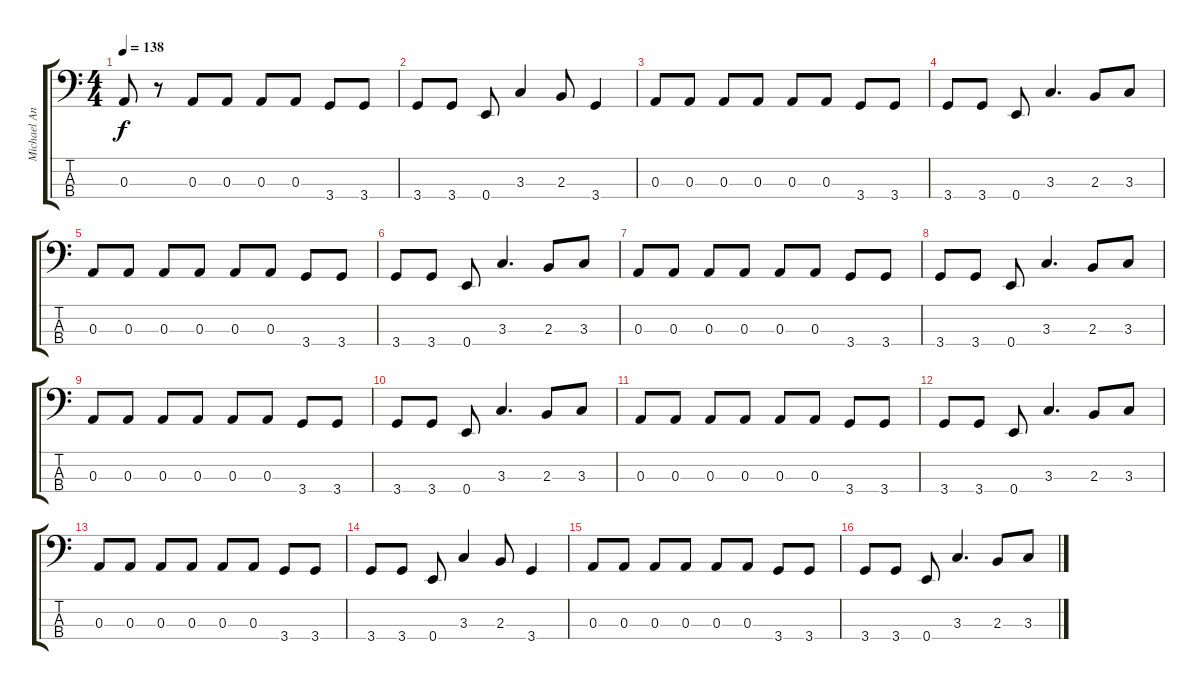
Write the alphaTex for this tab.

\track ("Michael Anthony (Bass)" "Michael An") {instrument electricbasspick}
\staff {score tabs}
\tuning (G2 D2 A1 E1) {hide}
\ts (4 4)
\tempo 138
\clef f4
\ks c
0.3.8{dy f} r.8 0.3.8 0.3.8 0.3.8 0.3.8 3.4.8 3.4.8 |
3.4.8 3.4.8 0.4.8 3.3.4 2.3.8 3.4.4 |
0.3.8 0.3.8 0.3.8 0.3.8 0.3.8 0.3.8 3.4.8 3.4.8 |
3.4.8 3.4.8 0.4.8 3.3.4{d} 2.3.8 3.3.8 |
0.3.8 0.3.8 0.3.8 0.3.8 0.3.8 0.3.8 3.4.8 3.4.8 |
3.4.8 3.4.8 0.4.8 3.3.4{d} 2.3.8 3.3.8 |
0.3.8 0.3.8 0.3.8 0.3.8 0.3.8 0.3.8 3.4.8 3.4.8 |
3.4.8 3.4.8 0.4.8 3.3.4{d} 2.3.8 3.3.8 |
0.3.8 0.3.8 0.3.8 0.3.8 0.3.8 0.3.8 3.4.8 3.4.8 |
3.4.8 3.4.8 0.4.8 3.3.4{d} 2.3.8 3.3.8 |
0.3.8 0.3.8 0.3.8 0.3.8 0.3.8 0.3.8 3.4.8 3.4.8 |
3.4.8 3.4.8 0.4.8 3.3.4{d} 2.3.8 3.3.8 |
0.3.8 0.3.8 0.3.8 0.3.8 0.3.8 0.3.8 3.4.8 3.4.8 |
3.4.8 3.4.8 0.4.8 3.3.4 2.3.8 3.4.4 |
0.3.8 0.3.8 0.3.8 0.3.8 0.3.8 0.3.8 3.4.8 3.4.8 |
3.4.8 3.4.8 0.4.8 3.3.4{d} 2.3.8 3.3.8
